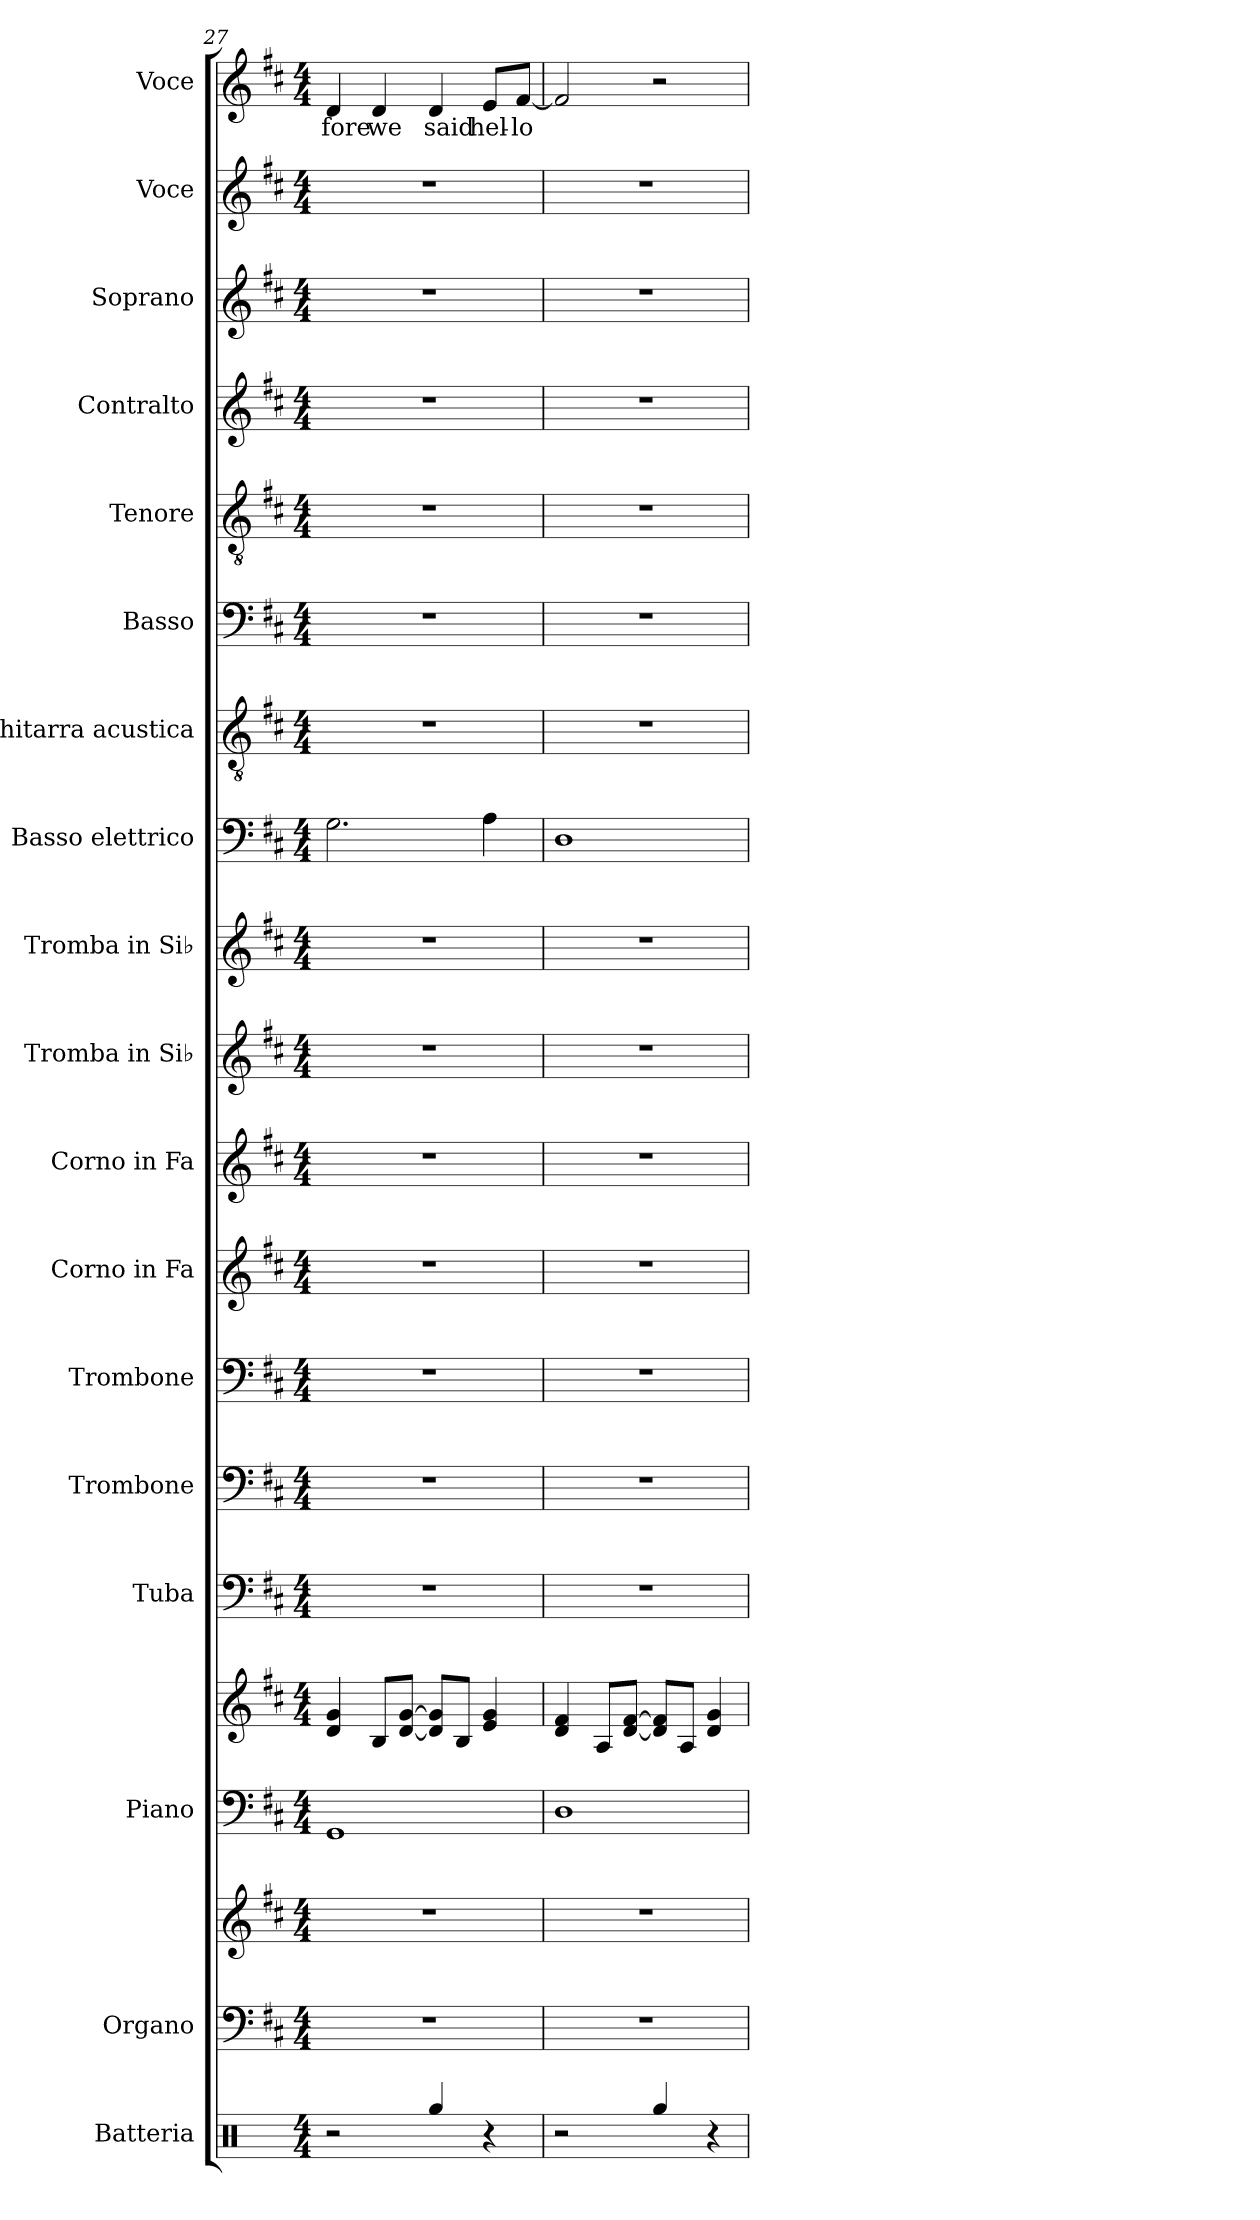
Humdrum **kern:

**kern	**kern	**kern	**kern	**kern	**kern	**kern	**kern	**kern	**kern	**kern	**kern	**kern	**kern	**kern	**kern	**kern	**kern	**kern	**kern	**text
*part18	*part17	*part17	*part16	*part16	*part15	*part14	*part13	*part12	*part11	*part10	*part9	*part8	*part7	*part6	*part5	*part4	*part3	*part2	*part1	*part1
*staff20	*staff19	*staff18	*staff17	*staff16	*staff15	*staff14	*staff13	*staff12	*staff11	*staff10	*staff9	*staff8	*staff7	*staff6	*staff5	*staff4	*staff3	*staff2	*staff1	*staff1
*I"Batteria	*I"Organo	*	*I"Piano	*	*I"Tuba	*I"Trombone	*I"Trombone	*I"Corno in Fa	*I"Corno in Fa	*I"Tromba in Si♭	*I"Tromba in Si♭	*I"Basso elettrico	*I"Chitarra acustica	*I"Basso	*I"Tenore	*I"Contralto	*I"Soprano	*I"Voce	*I"Voce	*
*I'Batt.	*I'Org.	*	*	*	*I'Tba.	*I'Trb.	*I'Trb.	*I'Cor. Fa	*I'Cor. Fa	*I'Tr. Si♭	*I'Tr. Si♭	*I'B. el.	*	*I'B.	*I'T.	*I'A.	*I'S.	*I'Vo.	*I'Vo.	*
*clefX	*clefF4	*clefG2	*clefF4	*clefG2	*clefF4	*clefF4	*clefF4	*clefG2	*clefG2	*clefG2	*clefG2	*clefF4	*clefGv2	*clefF4	*clefGv2	*clefG2	*clefG2	*clefG2	*clefG2	*
*	*	*	*	*	*	*	*	*ITrd4c7	*ITrd4c7	*ITrd1c2	*ITrd1c2	*ITrd7c12	*	*	*	*	*	*	*	*
*k[]	*k[f#c#]	*k[f#c#]	*k[f#c#]	*k[f#c#]	*k[f#c#]	*k[f#c#]	*k[f#c#]	*k[f#]	*k[f#]	*k[]	*k[]	*k[f#c#]	*k[f#c#]	*k[f#c#]	*k[f#c#]	*k[f#c#]	*k[f#c#]	*k[f#c#]	*k[f#c#]	*
*M4/4	*M4/4	*M4/4	*M4/4	*M4/4	*M4/4	*M4/4	*M4/4	*M4/4	*M4/4	*M4/4	*M4/4	*M4/4	*M4/4	*M4/4	*M4/4	*M4/4	*M4/4	*M4/4	*M4/4	*
=27	=27	=27	=27	=27	=27	=27	=27	=27	=27	=27	=27	=27	=27	=27	=27	=27	=27	=27	=27	=27
!	!	!	!	!	!	!	!	!	!	!	!	!	!	!	!	!	!	!	!	!LO:LY:b
2r	1r	1r	1GG	4d/ 4g/	1r	1r	1r	1r	1r	1r	1r	2.GG\	1r	1r	1r	1r	1r	1r	4d/	-fore
!	!	!	!	!	!	!	!	!	!	!	!	!	!	!	!	!	!	!	!	!LO:LY:b
.	.	.	.	8B/L	.	.	.	.	.	.	.	.	.	.	.	.	.	.	4d/	we
.	.	.	.	[8d/ [8g/J	.	.	.	.	.	.	.	.	.	.	.	.	.	.	.	.
!	!	!	!	!	!	!	!	!	!	!	!	!	!	!	!	!	!	!	!	!LO:LY:b
4Rgg/	.	.	.	8d/] 8g/]L	.	.	.	.	.	.	.	.	.	.	.	.	.	.	4d/	said
.	.	.	.	8B/J	.	.	.	.	.	.	.	.	.	.	.	.	.	.	.	.
!	!	!	!	!	!	!	!	!	!	!	!	!	!	!	!	!	!	!	!	!LO:LY:b
4r	.	.	.	4e/ 4g/	.	.	.	.	.	.	.	4AA\	.	.	.	.	.	.	8e/L	hel-
!	!	!	!	!	!	!	!	!	!	!	!	!	!	!	!	!	!	!	!	!LO:LY:b
.	.	.	.	.	.	.	.	.	.	.	.	.	.	.	.	.	.	.	[8f#/J	-lo
=28	=28	=28	=28	=28	=28	=28	=28	=28	=28	=28	=28	=28	=28	=28	=28	=28	=28	=28	=28	=28
2r	1r	1r	1D	4d/ 4f#/	1r	1r	1r	1r	1r	1r	1r	1DD	1r	1r	1r	1r	1r	1r	2f#/]	.
.	.	.	.	8A/L	.	.	.	.	.	.	.	.	.	.	.	.	.	.	.	.
.	.	.	.	[8d/ [8f#/J	.	.	.	.	.	.	.	.	.	.	.	.	.	.	.	.
4Rgg/	.	.	.	8d/] 8f#/]L	.	.	.	.	.	.	.	.	.	.	.	.	.	.	2r	.
.	.	.	.	8A/J	.	.	.	.	.	.	.	.	.	.	.	.	.	.	.	.
4r	.	.	.	4d/ 4g/	.	.	.	.	.	.	.	.	.	.	.	.	.	.	.	.
=	=	=	=	=	=	=	=	=	=	=	=	=	=	=	=	=	=	=	=	=
*-	*-	*-	*-	*-	*-	*-	*-	*-	*-	*-	*-	*-	*-	*-	*-	*-	*-	*-	*-	*-
